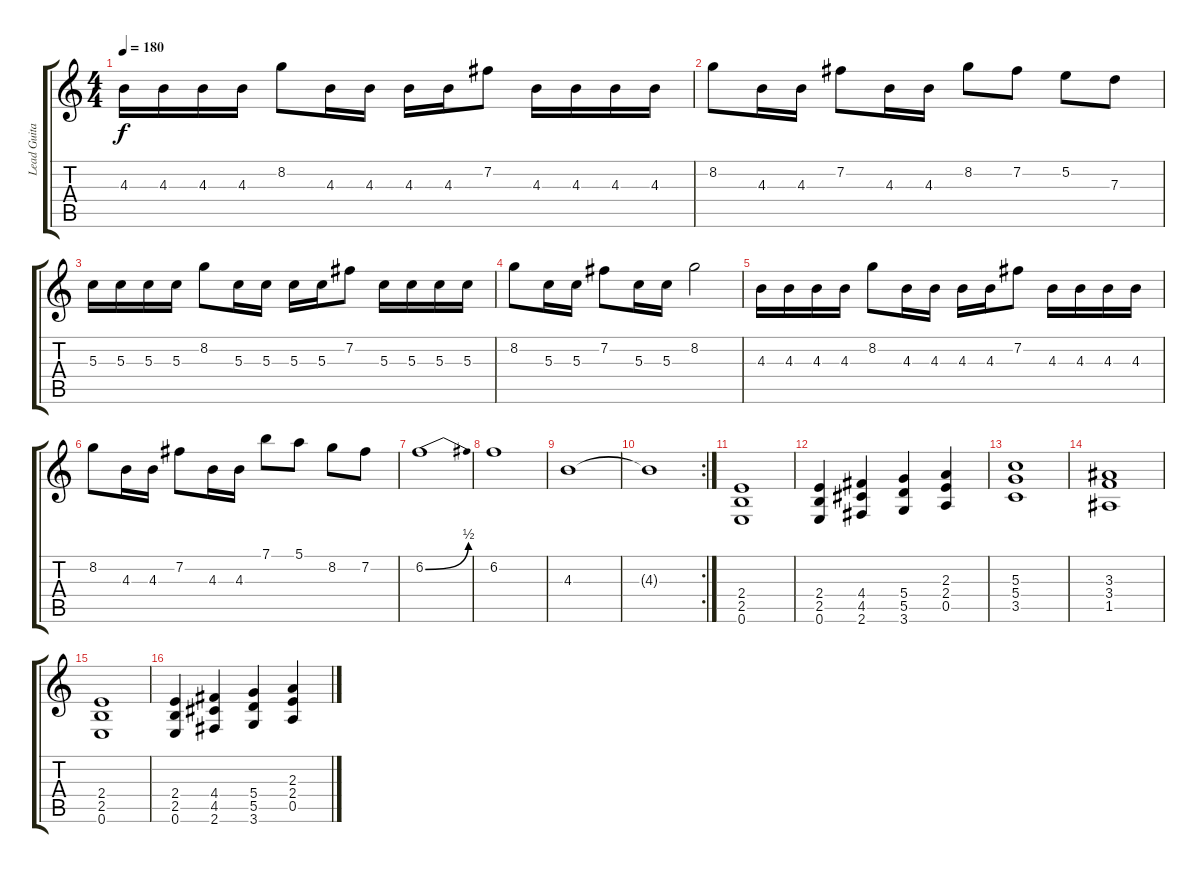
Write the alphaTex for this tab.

\track ("Lead Guitar" "Lead Guita") {instrument distortionguitar}
\staff {score tabs}
\tuning (E4 B3 G3 D3 A2 E2) {hide}
\ts (4 4)
\tempo 180
\clef g2
\ks c
4.3.16{dy f} 4.3.16 4.3.16 4.3.16 8.2.8 4.3.16 4.3.16 4.3.16 4.3.16 7.2.8 4.3.16 4.3.16 4.3.16 4.3.16 |
8.2.8 4.3.16 4.3.16 7.2.8 4.3.16 4.3.16 8.2.8 7.2.8 5.2.8 7.3.8 |
5.3.16 5.3.16 5.3.16 5.3.16 8.2.8 5.3.16 5.3.16 5.3.16 5.3.16 7.2.8 5.3.16 5.3.16 5.3.16 5.3.16 |
8.2.8 5.3.16 5.3.16 7.2.8 5.3.16 5.3.16 8.2.2 |
4.3.16 4.3.16 4.3.16 4.3.16 8.2.8 4.3.16 4.3.16 4.3.16 4.3.16 7.2.8 4.3.16 4.3.16 4.3.16 4.3.16 |
8.2.8 4.3.16 4.3.16 7.2.8 4.3.16 4.3.16 7.1.8 5.1.8 8.2.8 7.2.8 |
6.2{be (bend 0 0 60 2)}.1 |
6.2.1 |
4.3.1 |
\rc 2
4.3{t}.1 |
(2.4 2.5 0.6).1 |
(2.4 2.5 0.6).4 (4.4 4.5 2.6).4 (5.4 5.5 3.6).4 (2.3 2.4 0.5).4 |
(5.3 5.4 3.5).1 |
(3.3 3.4 1.5).1 |
(2.4 2.5 0.6).1 |
(2.4 2.5 0.6).4 (4.4 4.5 2.6).4 (5.4 5.5 3.6).4 (2.3 2.4 0.5).4
